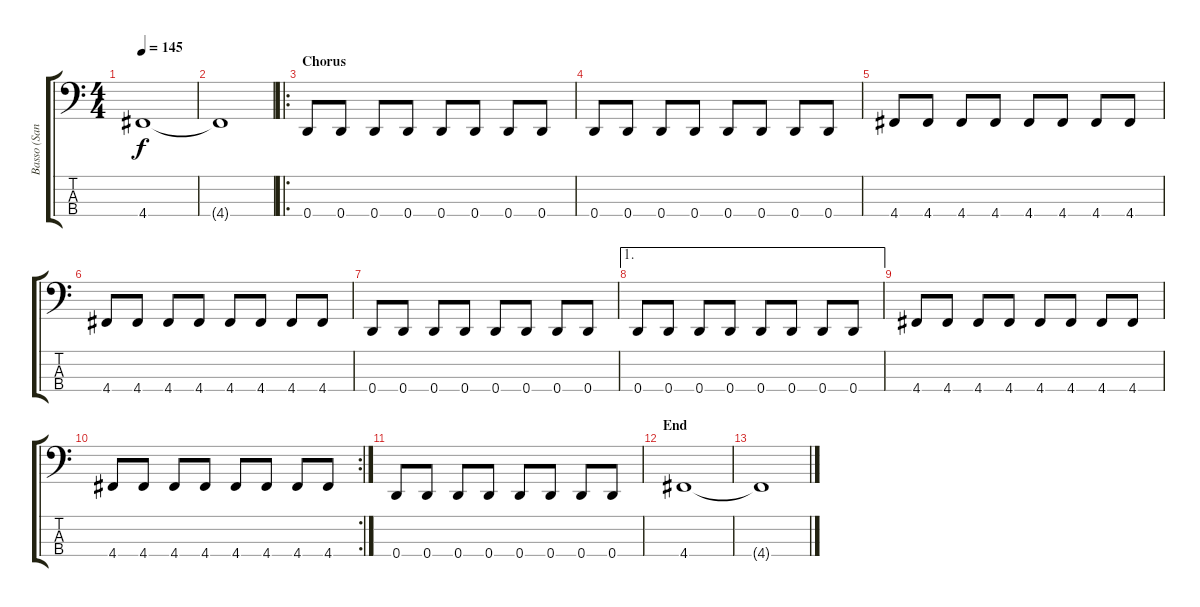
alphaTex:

\track ("Basso (Santtu)" "Basso (San") {instrument electricbasspick}
\staff {score tabs}
\tuning (G2 D2 A1 D1) {hide}
\ts (4 4)
\tempo 145
\clef f4
\ks c
4.4.1{dy f} |
4.4{t}.1 |
\ro
\section ("" "Chorus")
0.4.8 0.4.8 0.4.8 0.4.8 0.4.8 0.4.8 0.4.8 0.4.8 |
0.4.8 0.4.8 0.4.8 0.4.8 0.4.8 0.4.8 0.4.8 0.4.8 |
4.4.8 4.4.8 4.4.8 4.4.8 4.4.8 4.4.8 4.4.8 4.4.8 |
4.4.8 4.4.8 4.4.8 4.4.8 4.4.8 4.4.8 4.4.8 4.4.8 |
0.4.8 0.4.8 0.4.8 0.4.8 0.4.8 0.4.8 0.4.8 0.4.8 |
\ae 1
0.4.8 0.4.8 0.4.8 0.4.8 0.4.8 0.4.8 0.4.8 0.4.8 |
4.4.8 4.4.8 4.4.8 4.4.8 4.4.8 4.4.8 4.4.8 4.4.8 |
\rc 2
4.4.8 4.4.8 4.4.8 4.4.8 4.4.8 4.4.8 4.4.8 4.4.8 |
0.4.8 0.4.8 0.4.8 0.4.8 0.4.8 0.4.8 0.4.8 0.4.8 |
\section ("" "End")
4.4.1 |
4.4{t}.1
